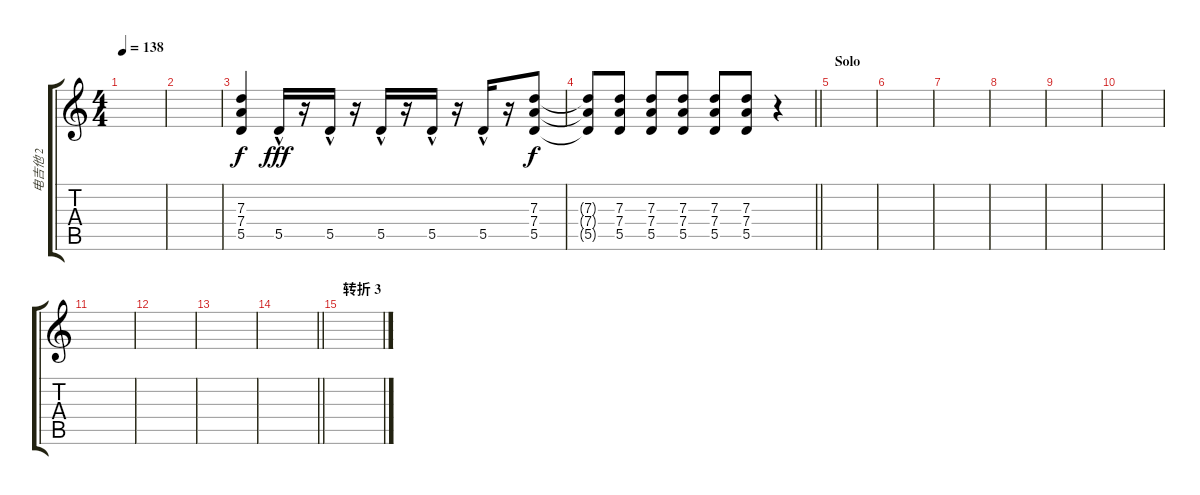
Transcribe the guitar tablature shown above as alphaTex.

\track ("电吉他 2" "电吉他 2") {instrument distortionguitar}
\staff {score tabs}
\tuning (E4 B3 G3 D3 A2 E2) {hide}
\ts (4 4)
\tempo 138
\clef g2
\ks c
|
|
(7.3 7.4 5.5).4 5.5{hac}.16{dy fff} r.16 5.5{hac}.16 r.16 5.5{hac}.16 r.16 5.5{hac}.16 r.16 5.5{hac}.16 r.16 (7.3 7.4 5.5).8{dy f} |
\barLineRight lightlight
(7.3{t} 7.4{t} 5.5{t}).8 (7.3 7.4 5.5).8 (7.3 7.4 5.5).8 (7.3 7.4 5.5).8 (7.3 7.4 5.5).8 (7.3 7.4 5.5).8 r.4 |
\section ("" "Solo")
|
|
|
|
|
|
|
|
|
\barLineRight lightlight
|
\section ("" "转折 3")
